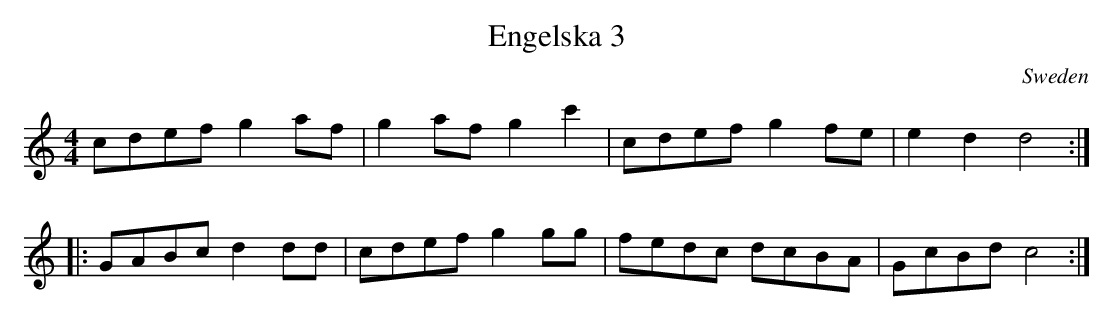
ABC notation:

X:1
T:Engelska 3
M:4/4
O:Sweden
K:C
cdef g2af | g2af g2 c'2 | cdef g2fe | e2 d2 d4 ::
GABc d2dd | cdef g2gg | fedc dcBA | GcBd c4:|
